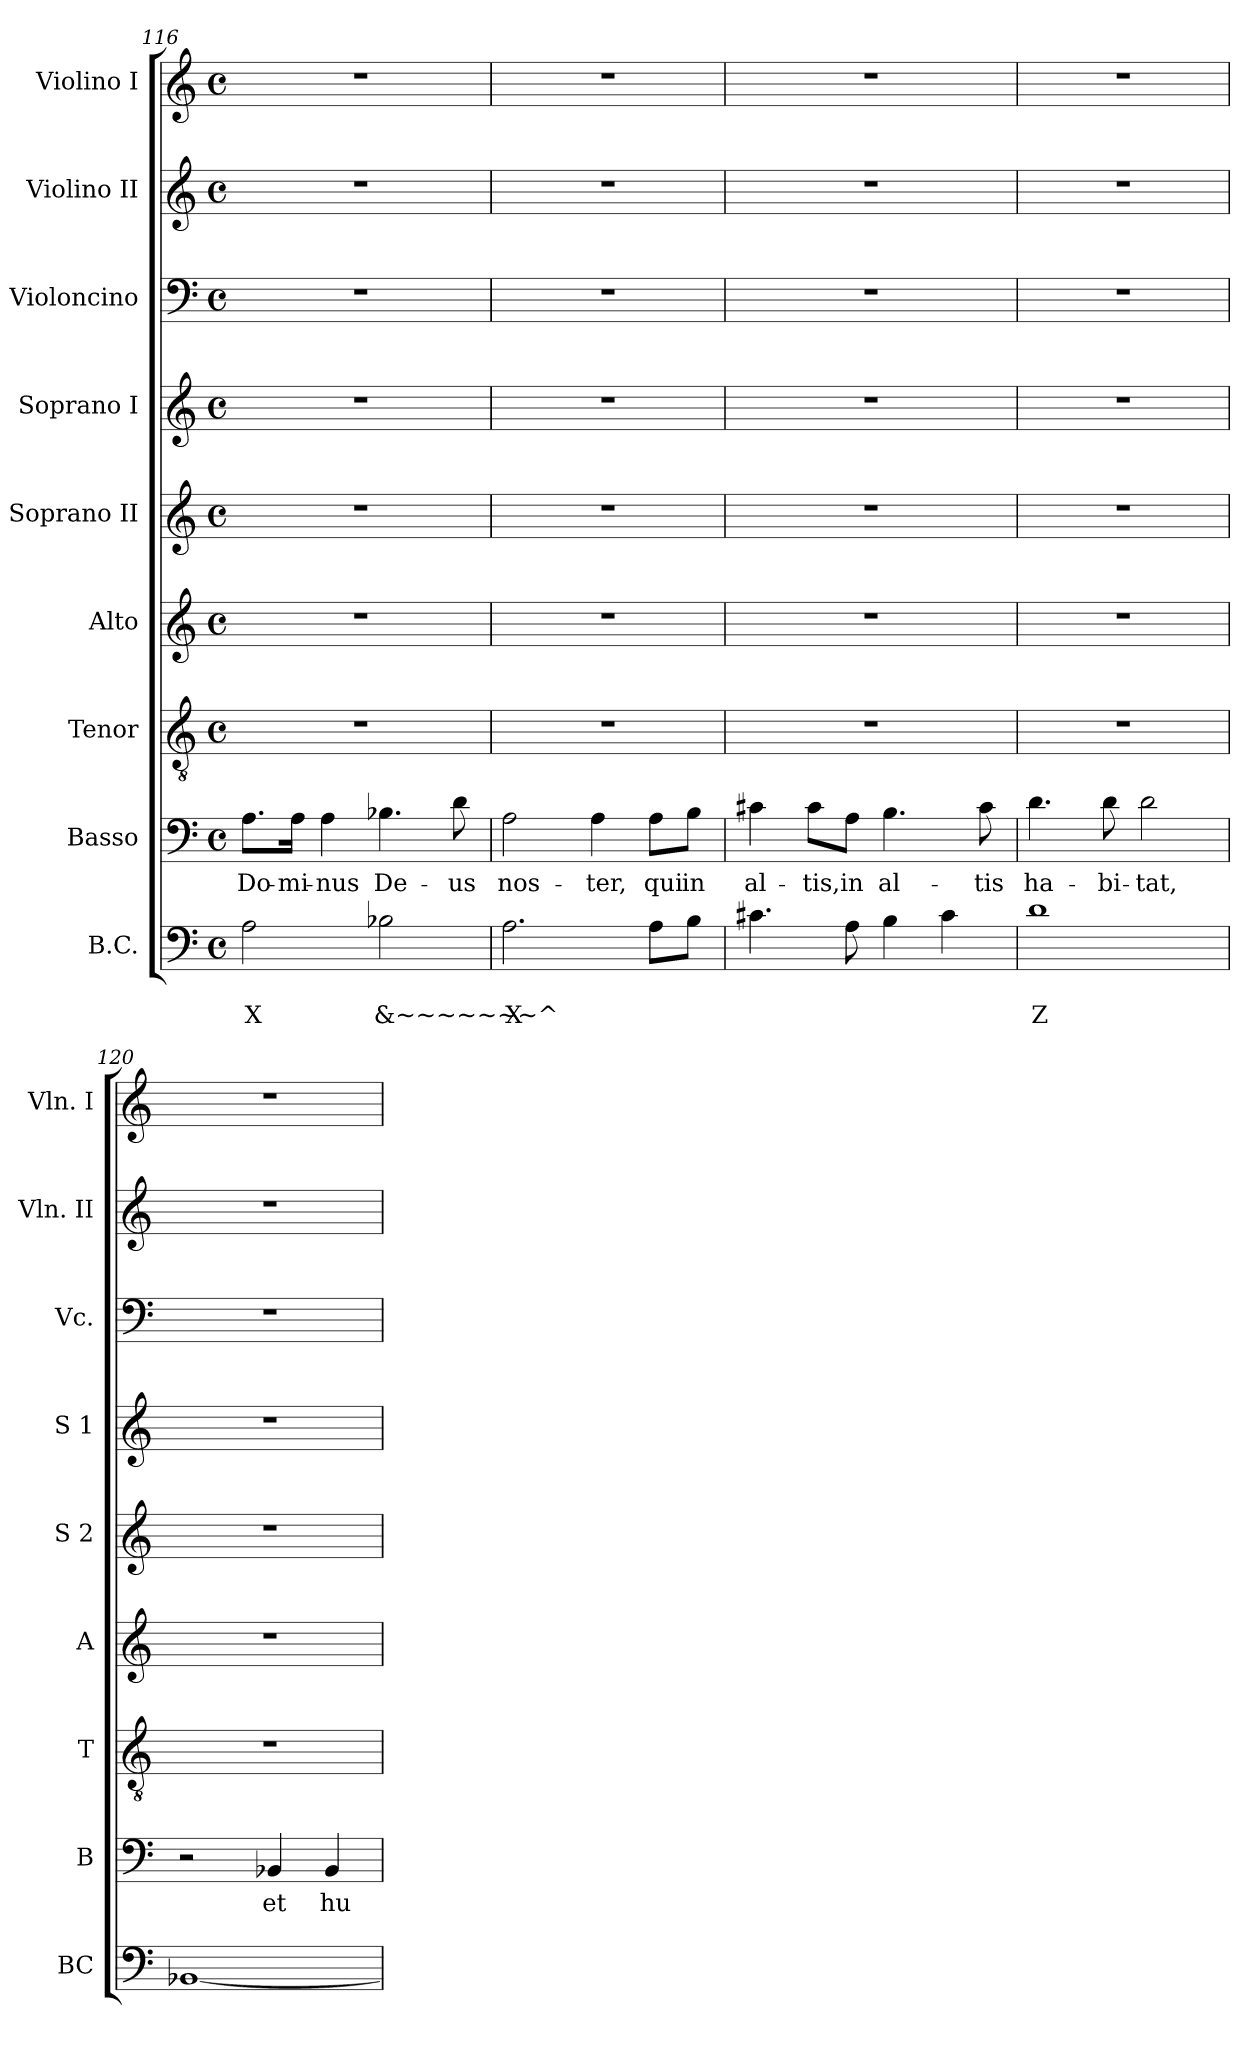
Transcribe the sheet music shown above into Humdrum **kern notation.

**kern	**text	**text	**kern	**text	**kern	**kern	**kern	**kern	**kern	**kern	**kern
*part9	*part9	*part9	*part8	*part8	*part7	*part6	*part5	*part4	*part3	*part2	*part1
*staff9	*staff9	*staff9	*staff8	*staff8	*staff7	*staff6	*staff5	*staff4	*staff3	*staff2	*staff1
*I"B.C.	*	*	*I"Basso	*	*I"Tenor	*I"Alto	*I"Soprano II	*I"Soprano I	*I"Violoncino	*I"Violino II	*I"Violino I
*I'BC	*	*	*I'B	*	*I'T	*I'A	*I'S 2	*I'S 1	*I'Vc.	*I'Vln. II	*I'Vln. I
*clefF4	*	*	*clefF4	*	*clefGv2	*clefG2	*clefG2	*clefG2	*clefF4	*clefG2	*clefG2
*k[]	*	*	*k[]	*	*k[]	*k[]	*k[]	*k[]	*k[]	*k[]	*k[]
*C:	*	*	*C:	*	*C:	*C:	*C:	*C:	*C:	*C:	*C:
*M4/4	*	*	*M4/4	*	*M4/4	*M4/4	*M4/4	*M4/4	*M4/4	*M4/4	*M4/4
*met(c)	*	*	*met(c)	*	*met(c)	*met(c)	*met(c)	*met(c)	*met(c)	*met(c)	*met(c)
=116	=116	=116	=116	=116	=116	=116	=116	=116	=116	=116	=116
!	!	!LO:LY:b	!	!LO:LY:b	!	!	!	!	!	!	!
2A\	.	X	8.A\L	Do-	1r	1r	1r	1r	1r	1r	1r
!	!	!	!	!LO:LY:b	!	!	!	!	!	!	!
.	.	.	16A\Jk	-mi-	.	.	.	.	.	.	.
!	!	!	!	!LO:LY:b	!	!	!	!	!	!	!
.	.	.	4A\	-nus	.	.	.	.	.	.	.
!	!	!LO:LY:b	!	!LO:LY:b	!	!	!	!	!	!	!
2B-X\	.	&~~~~~~~^	4.B-X\	De-	.	.	.	.	.	.	.
!	!	!	!	!LO:LY:b	!	!	!	!	!	!	!
.	.	.	8d\	-us	.	.	.	.	.	.	.
=117	=117	=117	=117	=117	=117	=117	=117	=117	=117	=117	=117
!	!	!LO:LY:b	!	!LO:LY:b	!	!	!	!	!	!	!
2.A\	.	X	2A\	nos-	1r	1r	1r	1r	1r	1r	1r
!	!	!	!	!LO:LY:b	!	!	!	!	!	!	!
.	.	.	4A\	-ter,	.	.	.	.	.	.	.
!	!	!	!	!LO:LY:b	!	!	!	!	!	!	!
8A\L	.	.	8A\L	qui	.	.	.	.	.	.	.
!	!	!	!	!LO:LY:b	!	!	!	!	!	!	!
8B\J	.	.	8B\J	in	.	.	.	.	.	.	.
=118	=118	=118	=118	=118	=118	=118	=118	=118	=118	=118	=118
!	!	!	!	!LO:LY:b	!	!	!	!	!	!	!
4.c#X\	.	.	4c#X\	al-	1r	1r	1r	1r	1r	1r	1r
!	!	!	!	!LO:LY:b	!	!	!	!	!	!	!
.	.	.	8c#\L	-tis,	.	.	.	.	.	.	.
!	!	!	!	!LO:LY:b	!	!	!	!	!	!	!
8A\	.	.	8A\J	in	.	.	.	.	.	.	.
!	!	!	!	!LO:LY:b	!	!	!	!	!	!	!
4B\	.	.	4.B\	al-	.	.	.	.	.	.	.
4c#\	.	.	.	.	.	.	.	.	.	.	.
!	!	!	!	!LO:LY:b	!	!	!	!	!	!	!
.	.	.	8c#\	-tis	.	.	.	.	.	.	.
!!LO:LB:g=z
=119	=119	=119	=119	=119	=119	=119	=119	=119	=119	=119	=119
!	!	!LO:LY:b	!	!LO:LY:b	!	!	!	!	!	!	!
1d	.	Z	4.d\	ha-	1r	1r	1r	1r	1r	1r	1r
!	!	!	!	!LO:LY:b	!	!	!	!	!	!	!
.	.	.	8d\	-bi-	.	.	.	.	.	.	.
!	!	!	!	!LO:LY:b	!	!	!	!	!	!	!
.	.	.	2d\	-tat,	.	.	.	.	.	.	.
=120	=120	=120	=120	=120	=120	=120	=120	=120	=120	=120	=120
[1BB-X	.	.	2r	.	1r	1r	1r	1r	1r	1r	1r
!	!	!	!	!LO:LY:b	!	!	!	!	!	!	!
.	.	.	4BB-X/	et	.	.	.	.	.	.	.
!	!	!	!	!LO:LY:b	!	!	!	!	!	!	!
.	.	.	4BB-/	hu-	.	.	.	.	.	.	.
=	=	=	=	=	=	=	=	=	=	=	=
*-	*-	*-	*-	*-	*-	*-	*-	*-	*-	*-	*-
